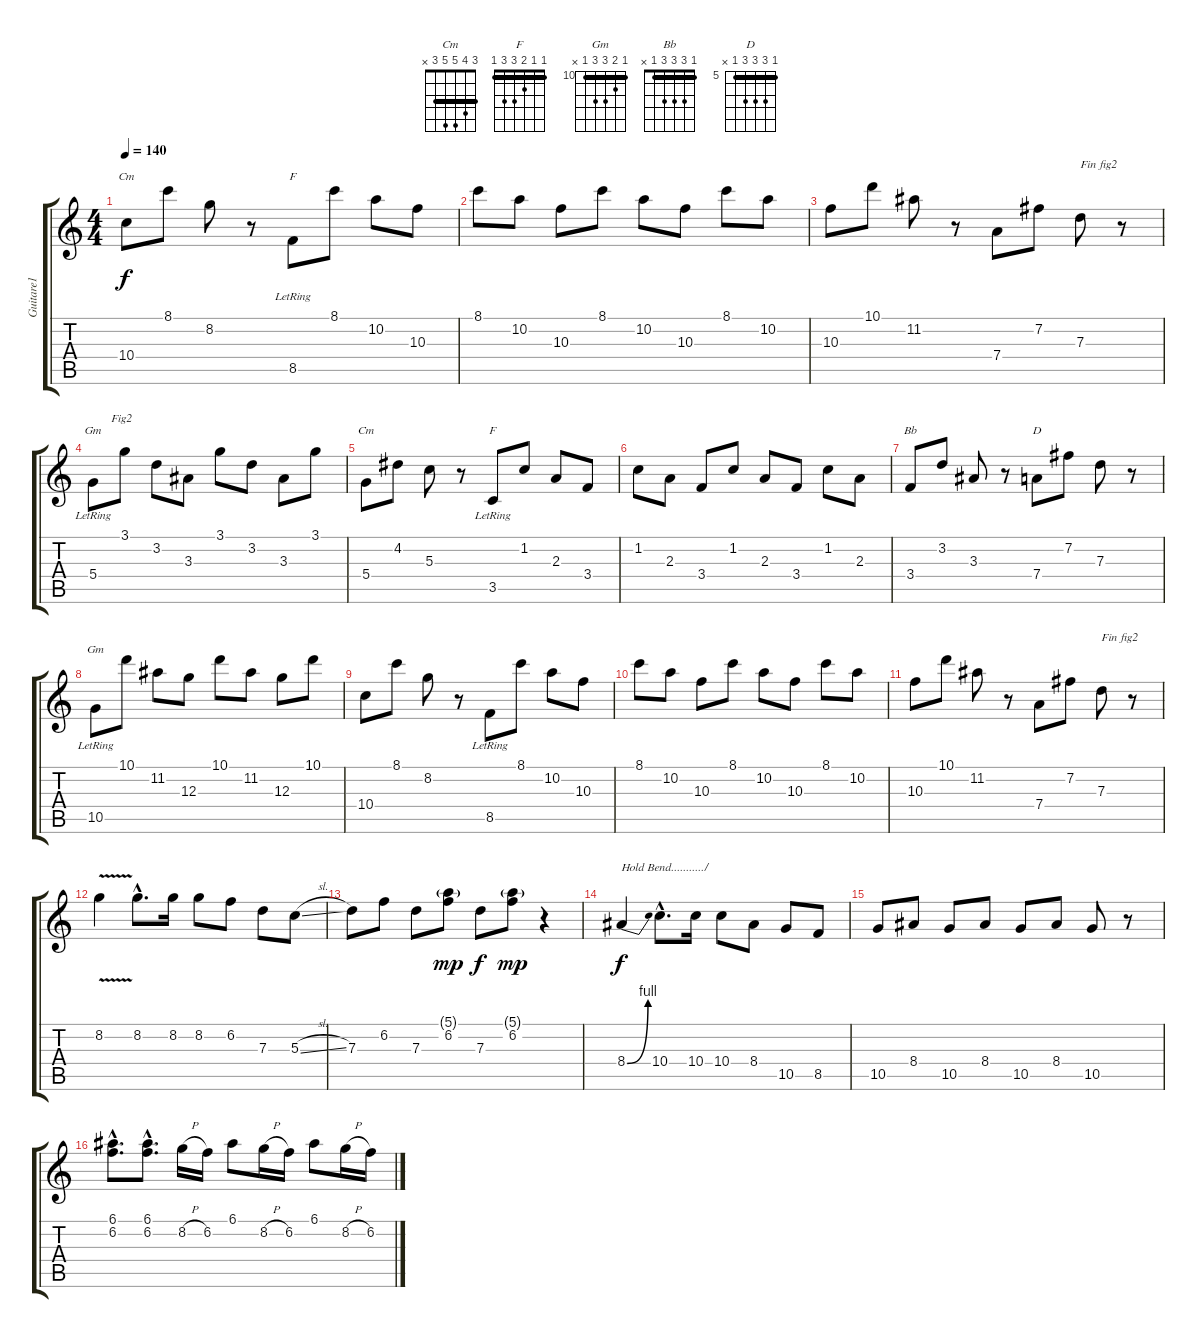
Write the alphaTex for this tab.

\track ("Guitare1" "Guitare1") {instrument electricguitarclean}
\staff {score tabs}
\tuning (E4 B3 G3 D3 A2 E2) {hide}
\chord ("Cm" 8 8 8 10 10 8) {firstfret 8 barre 8}
\chord ("F" 8 10 10 10 8 x) {firstfret 8 barre 8}
\chord ("Gm" 3 3 3 5 5 3) {barre 3}
\chord ("Cm" 3 4 5 5 3 x) {barre 3}
\chord ("F" 1 1 2 3 3 1) {barre 1}
\chord ("Bb" 1 3 3 3 1 x) {barre 1}
\chord ("D" 5 7 7 7 5 x) {firstfret 5 barre 5}
\chord ("Gm" 10 11 12 12 10 x) {firstfret 10 barre 10}
\ts (4 4)
\tempo 140
\clef g2
\ks c
10.4.8{ch "Cm" dy f} 8.1.8 8.2.8 r.8 8.5{lr}.8{ch "F"} 8.1.8 10.2.8 10.3.8 |
8.1.8 10.2.8 10.3.8 8.1.8 10.2.8 10.3.8 8.1.8 10.2.8 |
10.3.8 10.1.8 11.2.8 r.8 7.4.8 7.2.8 7.3.8{txt "Fin fig2"} r.8 |
5.4{lr}.8{ch "Gm" txt "      Fig2"} 3.1.8 3.2.8 3.3.8 3.1.8 3.2.8 3.3.8 3.1.8 |
5.4.8{ch "Cm"} 4.2.8 5.3.8 r.8 3.5{lr}.8{ch "F"} 1.2.8 2.3.8 3.4.8 |
1.2.8 2.3.8 3.4.8 1.2.8 2.3.8 3.4.8 1.2.8 2.3.8 |
3.4.8{ch "Bb"} 3.2.8 3.3.8 r.8 7.4.8{ch "D"} 7.2.8 7.3.8 r.8 |
10.5{lr}.8{ch "Gm"} 10.1.8 11.2.8 12.3.8 10.1.8 11.2.8 12.3.8 10.1.8 |
10.4.8 8.1.8 8.2.8 r.8 8.5{lr}.8 8.1.8 10.2.8 10.3.8 |
8.1.8 10.2.8 10.3.8 8.1.8 10.2.8 10.3.8 8.1.8 10.2.8 |
10.3.8 10.1.8 11.2.8 r.8 7.4.8 7.2.8 7.3.8{txt "Fin fig2"} r.8 |
8.2{v}.4 8.2{hac}.8{d} 8.2.16 8.2.8 6.2.8 7.3.8 5.3{sl}.8 |
7.3.8 6.2.8 7.3.8 (5.1{g} 6.2).8{dy mp} 7.3.8{dy f} (5.1{g} 6.2).8{dy mp} r.4 |
8.4{be (bend 0 0 60 4)}.4{txt "Hold Bend.........../" dy f} 10.4{hac}.8{d} 10.4.16 10.4.8 8.4.8 10.5.8 8.5.8 |
10.5.8 8.4.8 10.5.8 8.4.8 10.5.8 8.4.8 10.5.8 r.8 |
(6.1{hac} 6.2{hac}).8{d} (6.1{hac} 6.2{hac}).8{d} 8.2{h}.16 6.2.16 6.1.8 8.2{h}.16 6.2.16 6.1.8 8.2{h}.16 6.2.16
